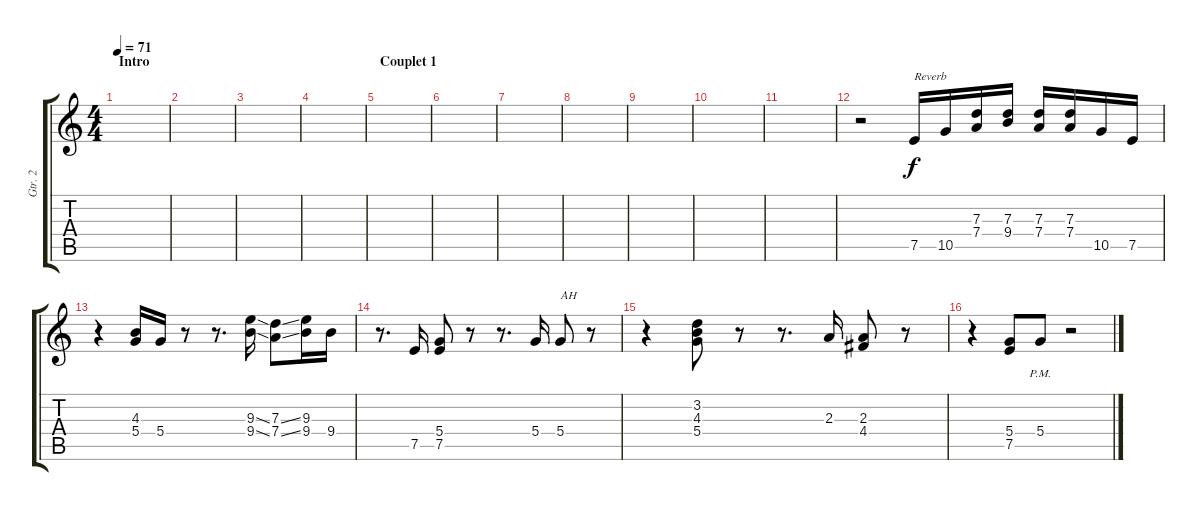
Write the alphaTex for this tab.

\track ("Gtr. 2" "Gtr. 2") {instrument electricguitarclean}
\staff {score tabs}
\tuning (E4 B3 G3 D3 A2 E2) {hide}
\ts (4 4)
\section ("" "Intro")
\tempo 71
\clef g2
\ks c
|
|
|
|
\section ("" "Couplet 1")
|
|
|
|
|
|
|
r.2 7.5.16{txt "Reverb"} 10.5.16 (7.3 7.4).16 (7.3 9.4).16 (7.3 7.4).16 (7.3 7.4).16 10.5.16 7.5.16 |
r.4 (4.3 5.4).16 5.4.16 r.8 r.8{d} (9.3{ss} 9.4{ss}).16 (7.3{ss} 7.4{ss}).8 (9.3 9.4).16 9.4.16 |
r.8{d} 7.5.16 (5.4 7.5).8 r.8 r.8{d} 5.4.16 5.4.8{txt "AH"} r.8 |
r.4 (3.2 4.3 5.4).8 r.8 r.8{d} 2.3.16 (2.3 4.4).8 r.8 |
r.4 (5.4 7.5).8 5.4{pm}.8{instrument electricguitarmuted} r.2
